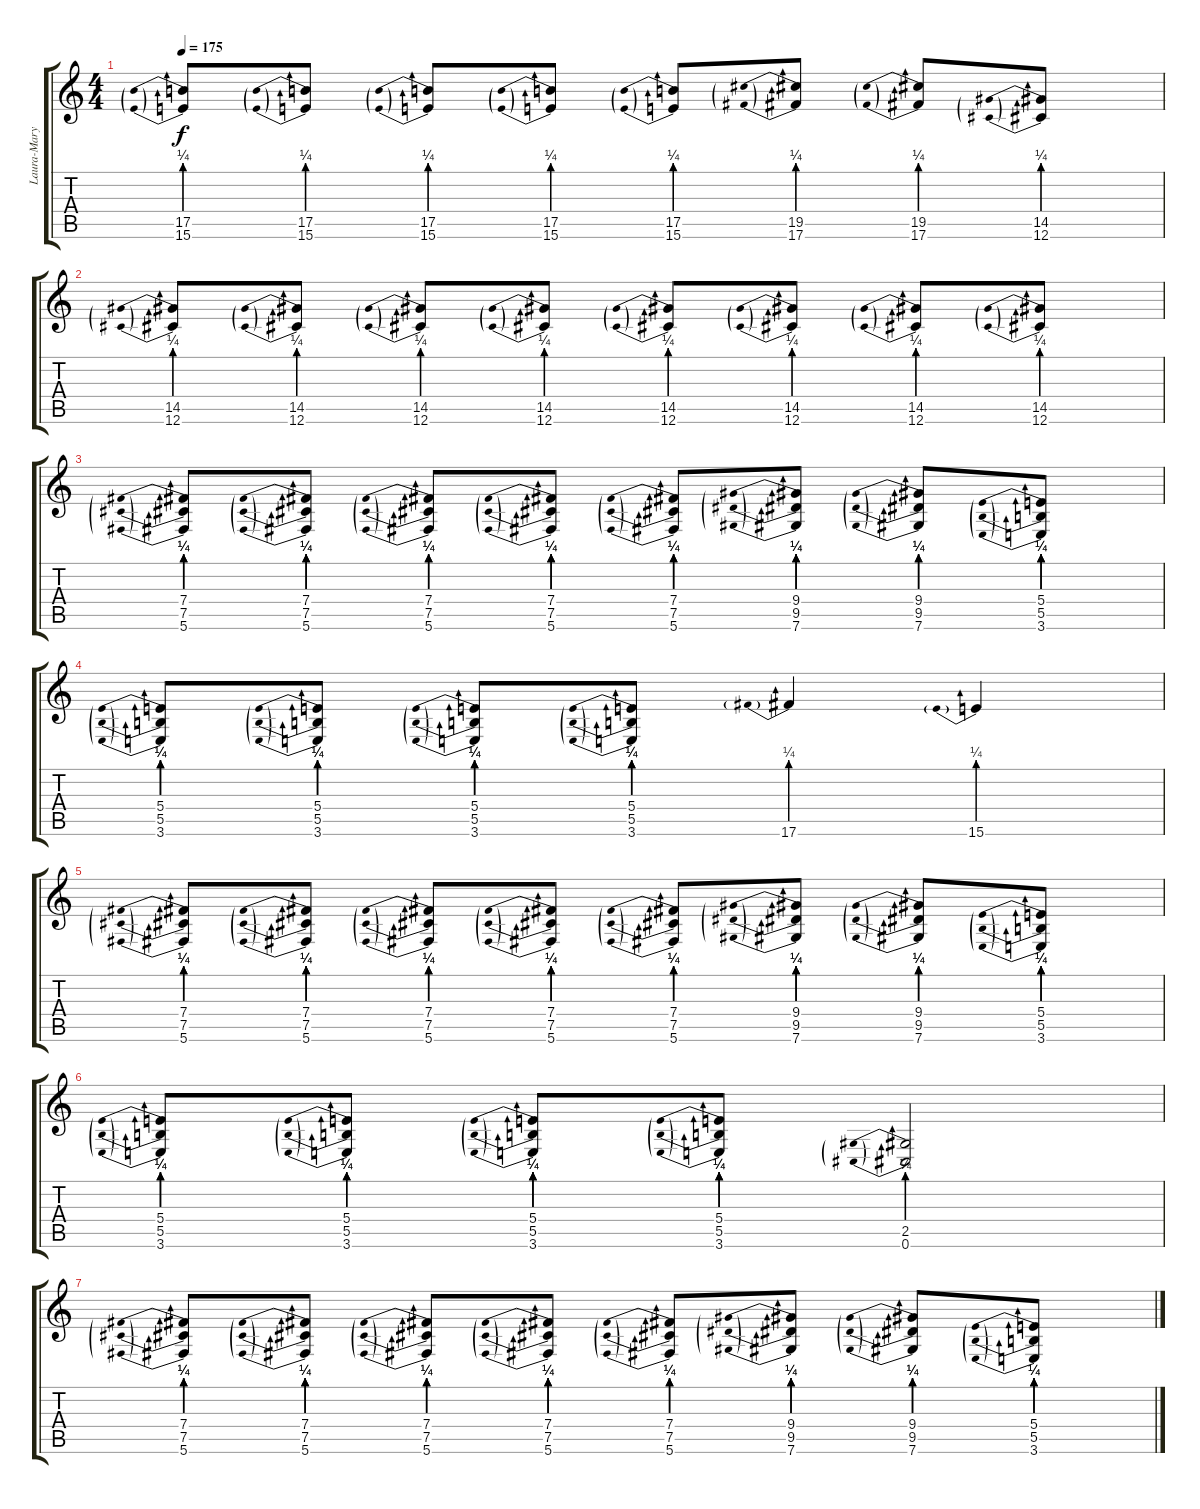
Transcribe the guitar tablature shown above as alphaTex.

\track ("Laura-Mary Carter" "Laura-Mary") {instrument overdrivenguitar}
\staff {score tabs}
\tuning (Db4 Ab3 E3 B2 Gb2 Db2) {hide}
\ts (4 4)
\tempo 175
\clef g2
\ks c
(17.5{be (prebend 0 1 60 1)} 15.6{be (prebend 0 1 60 1)}).8{dy f} (17.5{be (prebend 0 1 60 1)} 15.6{be (prebend 0 1 60 1)}).8 (17.5{be (prebend 0 1 60 1)} 15.6{be (prebend 0 1 60 1)}).8 (17.5{be (prebend 0 1 60 1)} 15.6{be (prebend 0 1 60 1)}).8 (17.5{be (prebend 0 1 60 1)} 15.6{be (prebend 0 1 60 1)}).8 (19.5{be (prebend 0 1 60 1)} 17.6{be (prebend 0 1 60 1)}).8 (19.5{be (prebend 0 1 60 1)} 17.6{be (prebend 0 1 60 1)}).8 (14.5{be (prebend 0 1 60 1)} 12.6{be (prebend 0 1 60 1)}).8 |
(14.5{be (prebend 0 1 60 1)} 12.6{be (prebend 0 1 60 1)}).8 (14.5{be (prebend 0 1 60 1)} 12.6{be (prebend 0 1 60 1)}).8 (14.5{be (prebend 0 1 60 1)} 12.6{be (prebend 0 1 60 1)}).8 (14.5{be (prebend 0 1 60 1)} 12.6{be (prebend 0 1 60 1)}).8 (14.5{be (prebend 0 1 60 1)} 12.6{be (prebend 0 1 60 1)}).8 (14.5{be (prebend 0 1 60 1)} 12.6{be (prebend 0 1 60 1)}).8 (14.5{be (prebend 0 1 60 1)} 12.6{be (prebend 0 1 60 1)}).8 (14.5{be (prebend 0 1 60 1)} 12.6{be (prebend 0 1 60 1)}).8 |
(7.4{be (prebend 0 1 60 1)} 7.5{be (prebend 0 1 60 1)} 5.6{be (prebend 0 1 60 1)}).8 (7.4{be (prebend 0 1 60 1)} 7.5{be (prebend 0 1 60 1)} 5.6{be (prebend 0 1 60 1)}).8 (7.4{be (prebend 0 1 60 1)} 7.5{be (prebend 0 1 60 1)} 5.6{be (prebend 0 1 60 1)}).8 (7.4{be (prebend 0 1 60 1)} 7.5{be (prebend 0 1 60 1)} 5.6{be (prebend 0 1 60 1)}).8 (7.4{be (prebend 0 1 60 1)} 7.5{be (prebend 0 1 60 1)} 5.6{be (prebend 0 1 60 1)}).8 (9.4{be (prebend 0 1 60 1)} 9.5{be (prebend 0 1 60 1)} 7.6{be (prebend 0 1 60 1)}).8 (9.4{be (prebend 0 1 60 1)} 9.5{be (prebend 0 1 60 1)} 7.6{be (prebend 0 1 60 1)}).8 (5.4{be (prebend 0 1 60 1)} 5.5{be (prebend 0 1 60 1)} 3.6{be (prebend 0 1 60 1)}).8 |
(5.4{be (prebend 0 1 60 1)} 5.5{be (prebend 0 1 60 1)} 3.6{be (prebend 0 1 60 1)}).8 (5.4{be (prebend 0 1 60 1)} 5.5{be (prebend 0 1 60 1)} 3.6{be (prebend 0 1 60 1)}).8 (5.4{be (prebend 0 1 60 1)} 5.5{be (prebend 0 1 60 1)} 3.6{be (prebend 0 1 60 1)}).8 (5.4{be (prebend 0 1 60 1)} 5.5{be (prebend 0 1 60 1)} 3.6{be (prebend 0 1 60 1)}).8 17.6{be (prebend 0 1 60 1)}.4 15.6{be (prebend 0 1 60 1)}.4 |
(7.4{be (prebend 0 1 60 1)} 7.5{be (prebend 0 1 60 1)} 5.6{be (prebend 0 1 60 1)}).8 (7.4{be (prebend 0 1 60 1)} 7.5{be (prebend 0 1 60 1)} 5.6{be (prebend 0 1 60 1)}).8 (7.4{be (prebend 0 1 60 1)} 7.5{be (prebend 0 1 60 1)} 5.6{be (prebend 0 1 60 1)}).8 (7.4{be (prebend 0 1 60 1)} 7.5{be (prebend 0 1 60 1)} 5.6{be (prebend 0 1 60 1)}).8 (7.4{be (prebend 0 1 60 1)} 7.5{be (prebend 0 1 60 1)} 5.6{be (prebend 0 1 60 1)}).8 (9.4{be (prebend 0 1 60 1)} 9.5{be (prebend 0 1 60 1)} 7.6{be (prebend 0 1 60 1)}).8 (9.4{be (prebend 0 1 60 1)} 9.5{be (prebend 0 1 60 1)} 7.6{be (prebend 0 1 60 1)}).8 (5.4{be (prebend 0 1 60 1)} 5.5{be (prebend 0 1 60 1)} 3.6{be (prebend 0 1 60 1)}).8 |
(5.4{be (prebend 0 1 60 1)} 5.5{be (prebend 0 1 60 1)} 3.6{be (prebend 0 1 60 1)}).8 (5.4{be (prebend 0 1 60 1)} 5.5{be (prebend 0 1 60 1)} 3.6{be (prebend 0 1 60 1)}).8 (5.4{be (prebend 0 1 60 1)} 5.5{be (prebend 0 1 60 1)} 3.6{be (prebend 0 1 60 1)}).8 (5.4{be (prebend 0 1 60 1)} 5.5{be (prebend 0 1 60 1)} 3.6{be (prebend 0 1 60 1)}).8 (2.5{be (prebend 0 1 60 1)} 0.6{be (prebend 0 1 60 1)}).2 |
(7.4{be (prebend 0 1 60 1)} 7.5{be (prebend 0 1 60 1)} 5.6{be (prebend 0 1 60 1)}).8 (7.4{be (prebend 0 1 60 1)} 7.5{be (prebend 0 1 60 1)} 5.6{be (prebend 0 1 60 1)}).8 (7.4{be (prebend 0 1 60 1)} 7.5{be (prebend 0 1 60 1)} 5.6{be (prebend 0 1 60 1)}).8 (7.4{be (prebend 0 1 60 1)} 7.5{be (prebend 0 1 60 1)} 5.6{be (prebend 0 1 60 1)}).8 (7.4{be (prebend 0 1 60 1)} 7.5{be (prebend 0 1 60 1)} 5.6{be (prebend 0 1 60 1)}).8 (9.4{be (prebend 0 1 60 1)} 9.5{be (prebend 0 1 60 1)} 7.6{be (prebend 0 1 60 1)}).8 (9.4{be (prebend 0 1 60 1)} 9.5{be (prebend 0 1 60 1)} 7.6{be (prebend 0 1 60 1)}).8 (5.4{be (prebend 0 1 60 1)} 5.5{be (prebend 0 1 60 1)} 3.6{be (prebend 0 1 60 1)}).8
